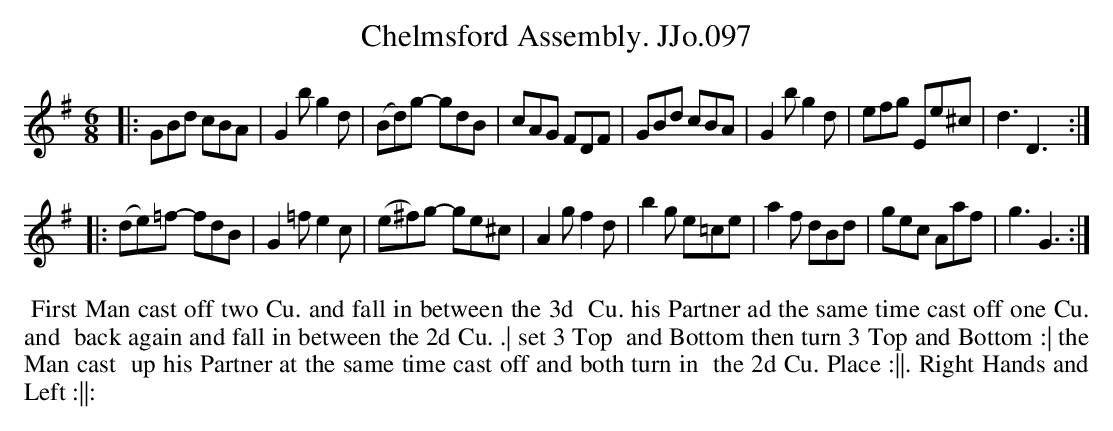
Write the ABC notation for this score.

X:1
T:Chelmsford Assembly. JJo.097
M:6/8
L:1/8
K:G
|:\
GBd cBA | G2b g2d | (Bd)g- gdB | cAG FDF |\
GBd cBA | G2b g2d | efg Ee^c | d3 D3 :|
|:\
(de)=f- fdB | G2=f e2c | (e^f)g- ge^c | A2g f2d |\
b2g e=ce | a2f dBd | gec Aaf | g3 G3 :|
